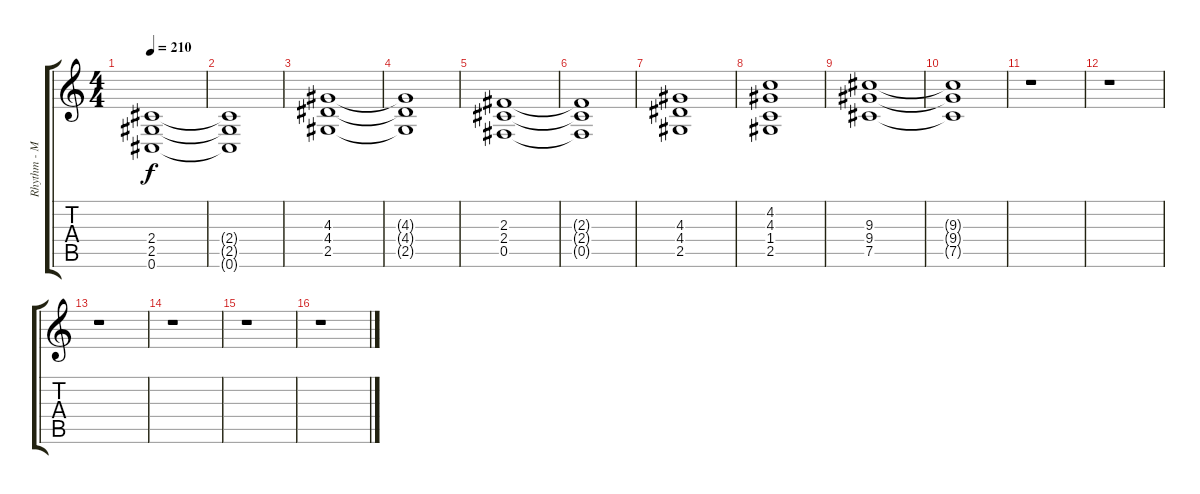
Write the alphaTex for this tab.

\track ("Rhythm - Mike Martin" "Rhythm - M") {instrument distortionguitar}
\staff {score tabs}
\tuning (Db4 Ab3 E3 B2 Gb2 Db2) {hide}
\ts (4 4)
\tempo 210
\clef g2
\ks c
(2.4 2.5 0.6).1{dy f} |
(2.4{t} 2.5{t} 0.6{t}).1 |
(4.3 4.4 2.5).1 |
(4.3{t} 4.4{t} 2.5{t}).1 |
(2.3 2.4 0.5).1 |
(2.3{t} 2.4{t} 0.5{t}).1 |
(4.3 4.4 2.5).1 |
(4.2 4.3 1.4 2.5).1 |
(9.3 9.4 7.5).1 |
(9.3{t} 9.4{t} 7.5{t}).1 |
r.1 |
r.1 |
r.1 |
r.1 |
r.1 |
r.1
